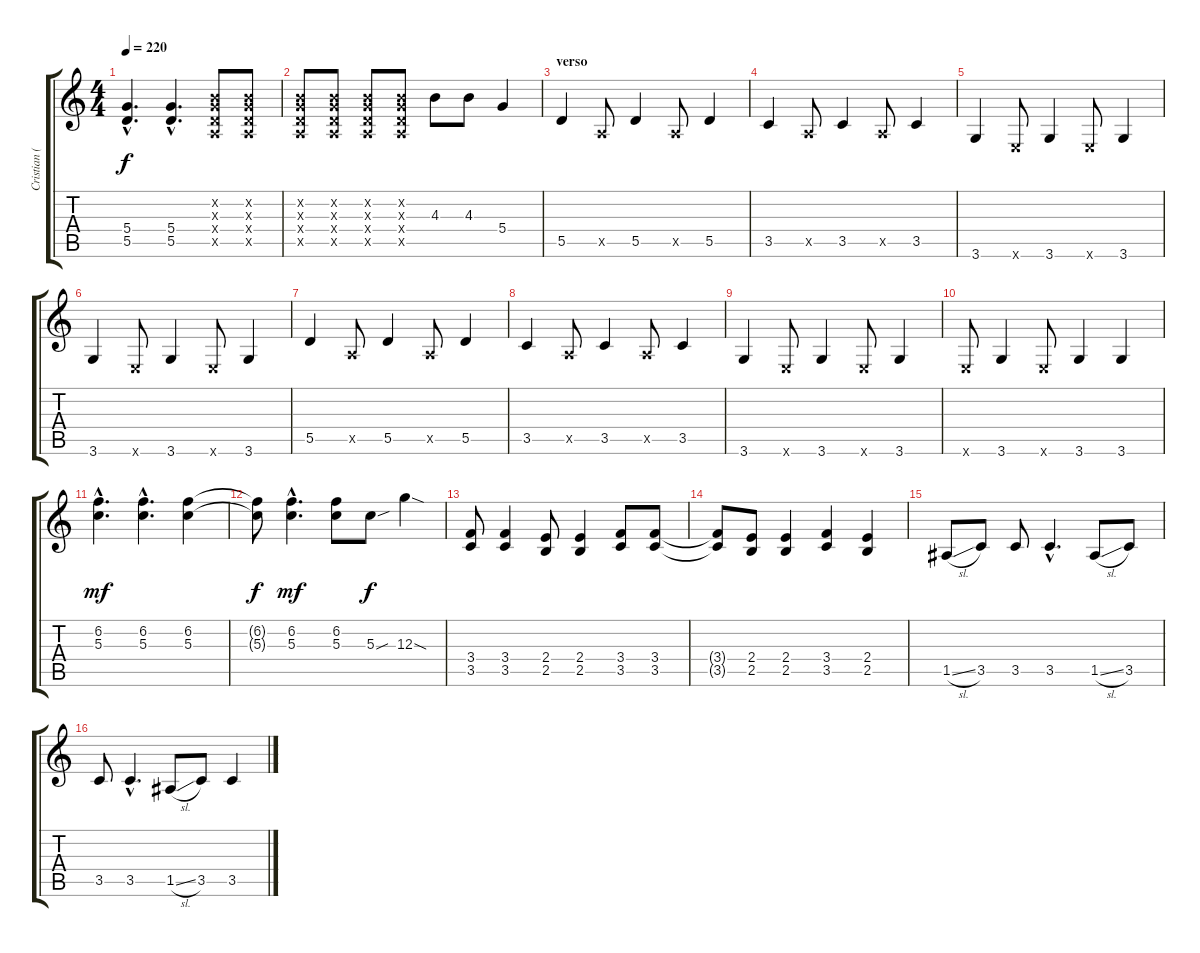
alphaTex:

\track ("Cristian (guitarra)" "Cristian (") {instrument distortionguitar}
\staff {score tabs}
\tuning (E4 B3 G3 D3 A2 E2) {hide}
\ts (4 4)
\tempo 220
\clef g2
\ks c
(5.4{hac} 5.5{hac}).4{d dy f} (5.4{hac} 5.5{hac}).4{d} (0.2{x} 0.3{x} 0.4{x} 0.5{x}).8 (0.2{x} 0.3{x} 0.4{x} 0.5{x}).8 |
(0.2{x} 0.3{x} 0.4{x} 0.5{x}).8 (0.2{x} 0.3{x} 0.4{x} 0.5{x}).8 (0.2{x} 0.3{x} 0.4{x} 0.5{x}).8 (0.2{x} 0.3{x} 0.4{x} 0.5{x}).8 4.3.8 4.3.8 5.4.4 |
\section ("" "verso")
5.5.4 0.5{x}.8 5.5.4 0.5{x}.8 5.5.4 |
3.5.4 0.5{x}.8 3.5.4 0.5{x}.8 3.5.4 |
3.6.4 0.6{x}.8 3.6.4 0.6{x}.8 3.6.4 |
3.6.4 0.6{x}.8 3.6.4 0.6{x}.8 3.6.4 |
5.5.4 0.5{x}.8 5.5.4 0.5{x}.8 5.5.4 |
3.5.4 0.5{x}.8 3.5.4 0.5{x}.8 3.5.4 |
3.6.4 0.6{x}.8 3.6.4 0.6{x}.8 3.6.4 |
0.6{x}.8 3.6.4 0.6{x}.8 3.6.4 3.6.4 |
(6.2{hac} 5.3{hac}).4{d dy mf} (6.2{hac} 5.3{hac}).4{d} (6.2 5.3).4 |
(6.2{t} 5.3{t}).8{dy f} (6.2{hac} 5.3{hac}).4{d dy mf} (6.2 5.3).8 5.3{sou}.8{dy f} 12.3{sod}.4 |
(3.4 3.5).8 (3.4 3.5).4 (2.4 2.5).8 (2.4 2.5).4 (3.4 3.5).8 (3.4 3.5).8 |
(3.4{t} 3.5{t}).8 (2.4 2.5).8 (2.4 2.5).4 (3.4 3.5).4 (2.4 2.5).4 |
\section ("" "")
1.5{sl}.8 3.5.8 3.5.8 3.5{hac}.4{d} 1.5{sl}.8 3.5.8 |
3.5.8 3.5{hac}.4{d} 1.5{sl}.8 3.5.8 3.5.4
